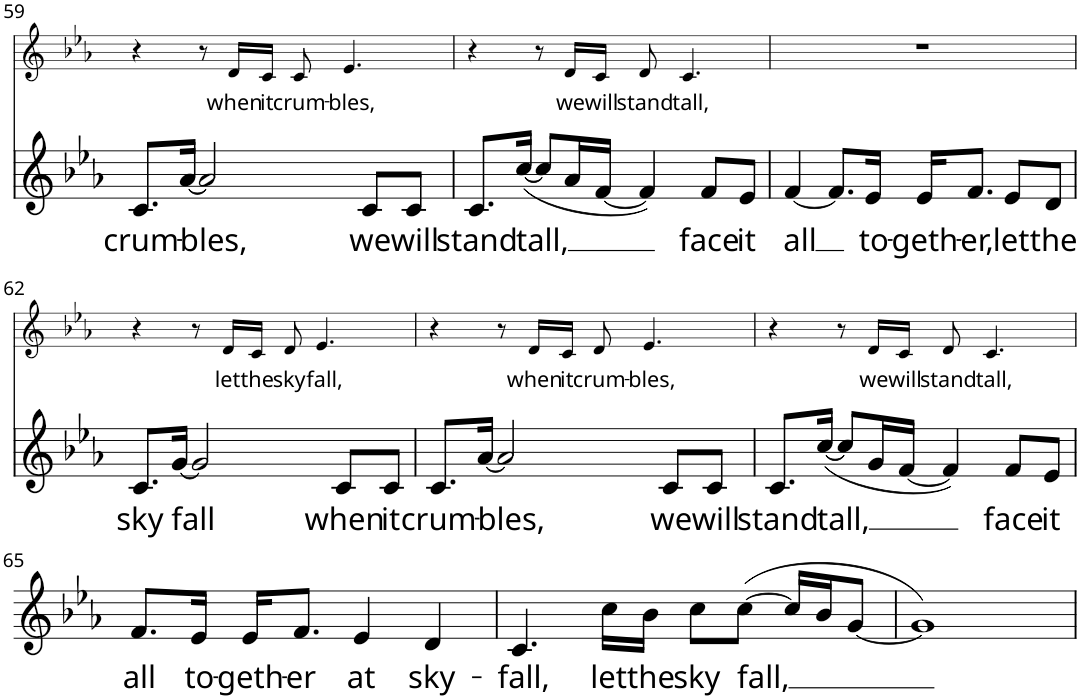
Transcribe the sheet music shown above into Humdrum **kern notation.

**kern	**text	**kern	**text
*part2	*part2	*part1	*part1
*staff2	*staff2	*staff1	*staff1
*I"Voice	*	*I"Voice	*
!!LO:PB:g=z
*clefG2	*	*clefG2	*
*k[b-e-a-]	*	*k[b-e-a-]	*
*M4/4	*	*M4/4	*
=59	=59	=59	=59
!	!LO:LY:b	!	!
8.c/L	crum-	4r	.
!	!LO:LY:b	!	!
[16a-/Jk	-bles,	.	.
2a-/]	.	8r	.
!	!	!	!LO:LY:b
.	.	16d/LL	when
!	!	!	!LO:LY:b
.	.	16c/JJ	it
!	!	!	!LO:LY:b
.	.	8c/	crum-
!	!	!	!LO:LY:b
.	.	4.e-/	-bles,
!	!LO:LY:b	!	!
8c/L	we	.	.
!	!LO:LY:b	!	!
8c/J	will	.	.
=60	=60	=60	=60
!	!LO:LY:b	!	!
8.c/L	stand	4r	.
!	!LO:LY:b	!	!
([16cc/Jk	tall,	.	.
8cc/L]	.	8r	.
!	!	!	!LO:LY:b
16a-/L	.	16d/LL	we
!	!	!	!LO:LY:b
[16f/JJ	.	16c/JJ	will
!	!	!	!LO:LY:b
4f/])	.	8d/	stand
!	!	!	!LO:LY:b
.	.	4.c/	tall,
!	!LO:LY:b	!	!
8f/L	face	.	.
!	!LO:LY:b	!	!
8e-/J	it	.	.
=61	=61	=61	=61
!	!LO:LY:b	!	!
[4f/	all	1r	.
8.f/L]	.	.	.
!	!LO:LY:b	!	!
16e-/Jk	to-	.	.
!	!LO:LY:b	!	!
16e-/KL	-geth-	.	.
!	!LO:LY:b	!	!
8.f/J	-er,	.	.
!	!LO:LY:b	!	!
8e-/L	let	.	.
!	!LO:LY:b	!	!
8d/J	the	.	.
!!LO:LB:g=z
=62	=62	=62	=62
!	!LO:LY:b	!	!
8.c/L	sky	4r	.
!	!LO:LY:b	!	!
[16g/Jk	fall	.	.
2g/]	.	8r	.
!	!	!	!LO:LY:b
.	.	16d/LL	let
!	!	!	!LO:LY:b
.	.	16c/JJ	the
!	!	!	!LO:LY:b
.	.	8d/	sky
!	!	!	!LO:LY:b
.	.	4.e-/	fall,
!	!LO:LY:b	!	!
8c/L	when	.	.
!	!LO:LY:b	!	!
8c/J	it	.	.
=63	=63	=63	=63
!	!LO:LY:b	!	!
8.c/L	crum-	4r	.
!	!LO:LY:b	!	!
[16a-/Jk	-bles,	.	.
2a-/]	.	8r	.
!	!	!	!LO:LY:b
.	.	16d/LL	when
!	!	!	!LO:LY:b
.	.	16c/JJ	it
!	!	!	!LO:LY:b
.	.	8d/	crum-
!	!	!	!LO:LY:b
.	.	4.e-/	-bles,
!	!LO:LY:b	!	!
8c/L	we	.	.
!	!LO:LY:b	!	!
8c/J	will	.	.
=64	=64	=64	=64
!	!LO:LY:b	!	!
8.c/L	stand	4r	.
!	!LO:LY:b	!	!
([16cc/Jk	tall,	.	.
8cc/L]	.	8r	.
!	!	!	!LO:LY:b
16g/L	.	16d/LL	we
!	!	!	!LO:LY:b
[16f/JJ	.	16c/JJ	will
!	!	!	!LO:LY:b
4f/])	.	8d/	stand
!	!	!	!LO:LY:b
.	.	4.c/	tall,
!	!LO:LY:b	!	!
8f/L	face	.	.
!	!LO:LY:b	!	!
8e-/J	it	.	.
!!LO:LB:g=z
=65	=65	=65	=65
!	!LO:LY:b	!	!
8.f/L	all	1r	.
!	!LO:LY:b	!	!
16e-/Jk	to-	.	.
!	!LO:LY:b	!	!
16e-/KL	-geth-	.	.
!	!LO:LY:b	!	!
8.f/J	-er	.	.
!	!LO:LY:b	!	!
4e-/	at	.	.
!	!LO:LY:b	!	!
4d/	sky-	.	.
=66	=66	=66	=66
!	!LO:LY:b	!	!
4.c/	-fall,	1r	.
!	!LO:LY:b	!	!
16cc\LL	let	.	.
!	!LO:LY:b	!	!
16b-\JJ	the	.	.
!	!LO:LY:b	!	!
8cc\L	sky	.	.
!	!LO:LY:b	!	!
([8cc\J	fall,	.	.
16cc/LL]	.	.	.
16b-/J	.	.	.
[8g/J	.	.	.
=67	=67	=67	=67
1g])	.	1r	.
=	=	=	=
*-	*-	*-	*-
